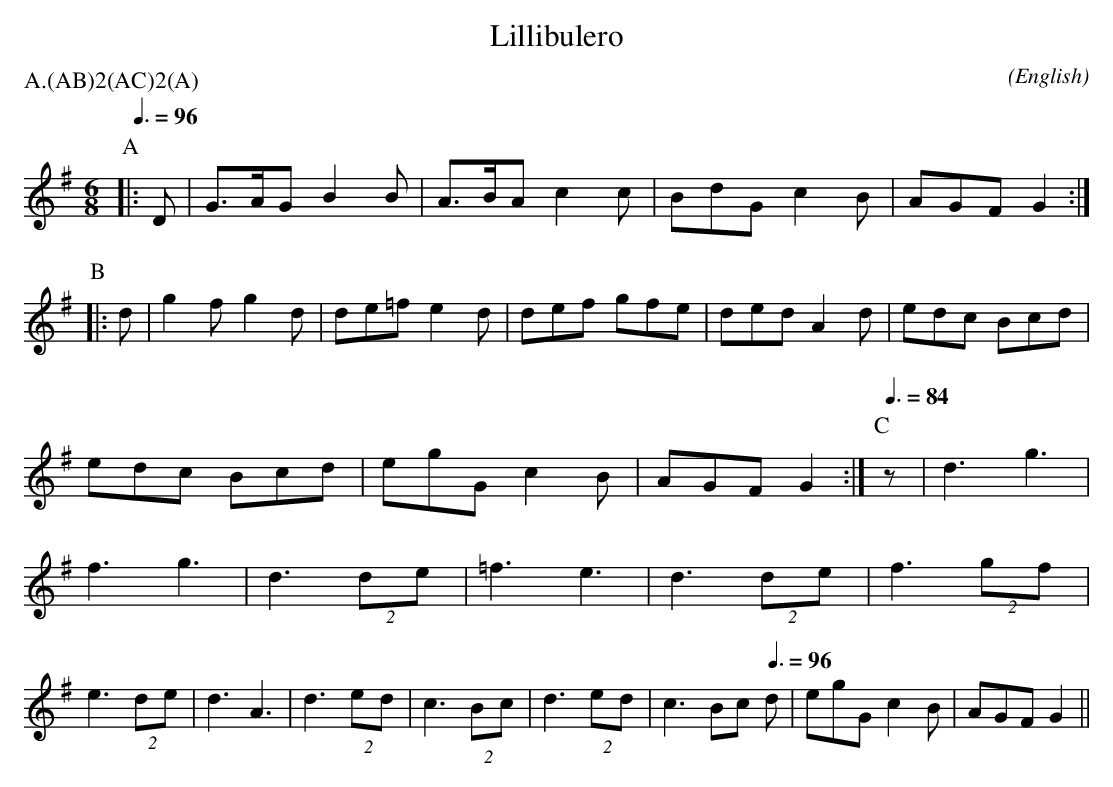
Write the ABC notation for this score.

X:1
T:Lillibulero
M:6/8
C:
O:English
P:A.(AB)2(AC)2(A)
K:G
Q:3/8=96
P:A
|: D | G>AG B2 B | A>BA c2 c | BdG c2 B | AGF G2 :|\
P:B
|: d | g2 f g2 d | de=f e2 d | def gfe  | ded A2 \
   d | edc  Bcd  | edc  Bcd  | egG c2 B | AGF G2 :|\
Q:3/8=84
P:C
   z | d3   g3   | f3  g3 | d3   (2de | =f3  e3   | d3   (2de | f3   (2gf |\
       e3   (2de | d3  A3 | d3   (2ed | c3   (2Bc | d3   (2ed | c3   Bc   \
Q:3/8=96
  d  | egG  c2 B | AGF G2   ||
